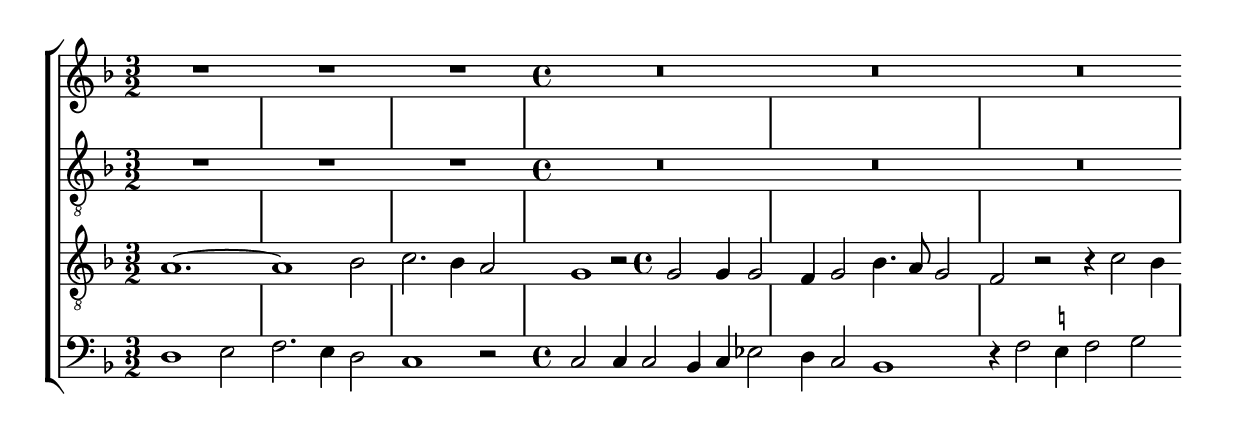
\version "2.24.4"

scoreFTenorVoiceI = \relative c' {
  %\override Staff.TimeSignature.style = #'single-digit
  \time 3/2
  \key f \major
  \dynamicUp
  \hide Staff.BarLine
   R1.*3
   \set Staff.timeSignatureFraction = #'(4 . 4) \time 4/2
  R\breve*3
}

scoreFTenorVoiceII = \relative c' {
  \hide Staff.BarLine
  \clef "treble_8"
  \time 3/2
  \key f \major
  \dynamicUp
  R1.*3
  \set Staff.timeSignatureFraction = #'(4 . 4) \time 4/2
  R\breve*3
}

scoreFBassVoiceI = \relative c' {
  \hide Staff.BarLine
  \clef "treble_8"
  \time 3/2
  \key f \major
  \dynamicUp \tieUp
  a1.~ 
  1 bes2
  c2. bes4 a2 \once \hide Staff.TimeSignature \time 3/2
 \once \omit TupletBracket \once \omit TupletNumber \tuplet 3/2 { g1 \tweak X-offset -2 r2 } 
 \set Staff.timeSignatureFraction = #'(4 . 4) g2 4 2
  f4 g2 bes4. a8 g2
  f r r4 c'2 bes4
}

scoreFBassVoiceII = \relative c {
  \hide Staff.BarLine
\clef bass
  \time 3/2
  \key f \major
  \dynamicUp
  d1 e2 
  f2. e4 d2
  c1 r2 \set Staff.timeSignatureFraction = #'(4 . 4) \time 4/2
  c2 4 2 bes4 c es2
  d4 c2 bes1
  r4 f'2 \once \set suggestAccidentals = ##t e!4 f2 g
}

\score { 
  
  \new StaffGroup
  <<
    \new Staff { \scoreFTenorVoiceI }
   \new Staff { \scoreFTenorVoiceII }
   \new Staff { \scoreFBassVoiceI }
   \new Staff { \scoreFBassVoiceII }
  >>
  
  
  \layout { indent = 0
  }
}